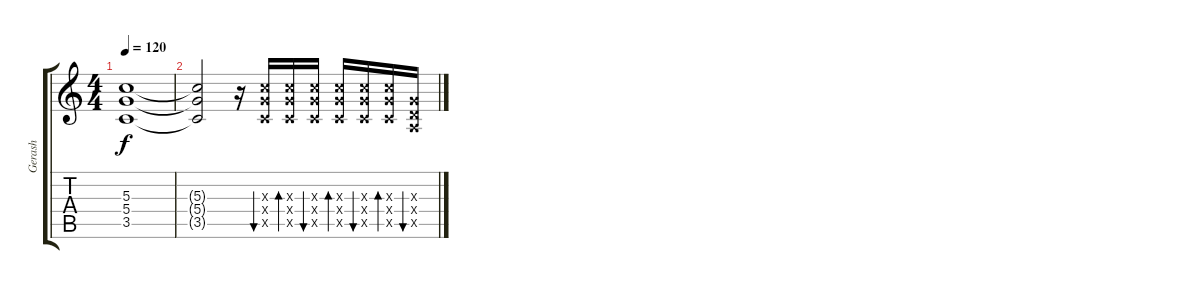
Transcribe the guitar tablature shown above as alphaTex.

\track ("Gerash" "Gerash") {instrument overdrivenguitar}
\staff {score tabs}
\tuning (E4 B3 G3 D3 A2 E2) {hide}
\ts (4 4)
\tempo 120
\clef g2
\ks c
(5.3{t} 5.4{t} 3.5{t}).1{dy f} |
(5.3{t} 5.4{t} 3.5{t}).2 r.16 (5.3{x} 5.4{x} 3.5{x}).16{bu 60} (5.3{x} 5.4{x} 3.5{x}).16{bd 60} (5.3{x} 5.4{x} 3.5{x}).16{bu 60} (5.3{x} 5.4{x} 3.5{x}).16{bd 60} (5.3{x} 5.4{x} 3.5{x}).16{bu 60} (5.3{x} 5.4{x} 3.5{x}).16{bd 60} (0.3{x} 0.4{x} 0.5{x}).16{bu 60}
